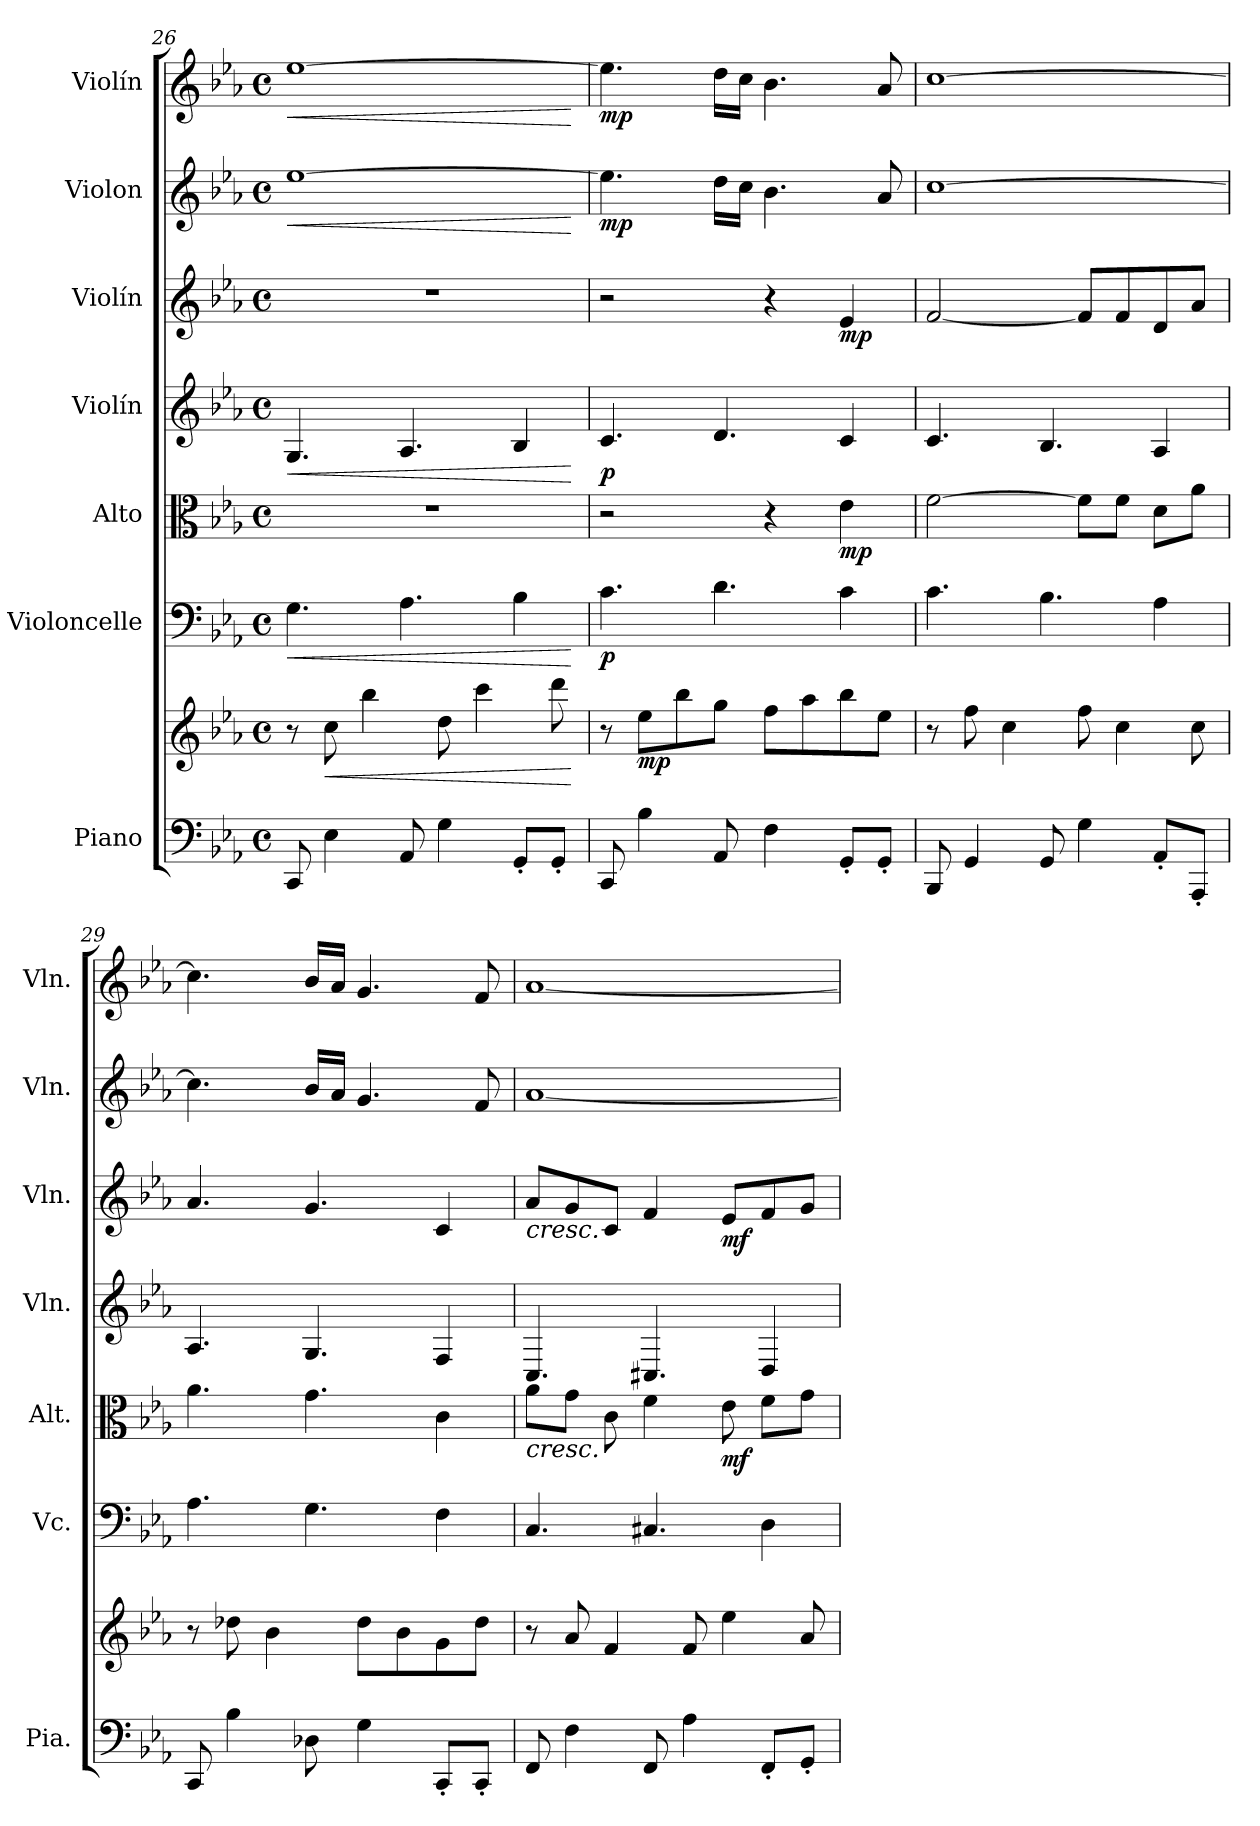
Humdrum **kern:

**kern	**kern	**dynam	**kern	**dynam	**kern	**dynam	**kern	**dynam	**kern	**dynam	**kern	**dynam	**kern	**dynam
*part7	*part7	*part7	*part6	*part6	*part5	*part5	*part4	*part4	*part3	*part3	*part2	*part2	*part1	*part1
*staff8	*staff7	*staff7/8	*staff6	*staff6	*staff5	*staff5	*staff4	*staff4	*staff3	*staff3	*staff2	*staff2	*staff1	*staff1
*I"Piano	*	*	*I"Violoncelle	*	*I"Alto	*	*I"Violín	*	*I"Violín	*	*I"Violon	*	*I"Violín	*
*I'Pia.	*	*	*I'Vc.	*	*I'Alt.	*	*I'Vln.	*	*I'Vln.	*	*I'Vln.	*	*I'Vln.	*
!!LO:LB:g=z
*clefF4	*clefG2	*	*clefF4	*	*clefC3	*	*clefG2	*	*clefG2	*	*clefG2	*	*clefG2	*
*k[b-e-a-]	*k[b-e-a-]	*	*k[b-e-a-]	*	*k[b-e-a-]	*	*k[b-e-a-]	*	*k[b-e-a-]	*	*k[b-e-a-]	*	*k[b-e-a-]	*
*M4/4	*M4/4	*	*M4/4	*	*M4/4	*	*M4/4	*	*M4/4	*	*M4/4	*	*M4/4	*
*met(c)	*met(c)	*	*met(c)	*	*met(c)	*	*met(c)	*	*met(c)	*	*met(c)	*	*met(c)	*
=26	=26	=26	=26	=26	=26	=26	=26	=26	=26	=26	=26	=26	=26	=26
!	!	!	!	!LO:HP:b	!	!	!	!LO:HP:b	!	!	!	!LO:HP:b	!	!LO:HP:b
8CC/	8r	.	4.G\	<	1r	.	4.G/	<	1r	.	[1ee-	<	[1ee-	<
!	!	!LO:HP:b	!	!	!	!	!	!	!	!	!	!	!	!
4E-\	8cc\	<	.	.	.	.	.	.	.	.	.	.	.	.
.	4bb-\	.	.	.	.	.	.	.	.	.	.	.	.	.
8AA-/	.	.	4.A-\	.	.	.	4.A-/	.	.	.	.	.	.	.
4G\	8dd\	.	.	.	.	.	.	.	.	.	.	.	.	.
.	4ccc\	.	.	.	.	.	.	.	.	.	.	.	.	.
8GG'/L	.	.	4B-\	.	.	.	4B-/	.	.	.	.	.	.	.
8GG'/J	8ddd\	.	.	.	.	.	.	.	.	.	.	.	.	.
.	.	[	.	[	.	.	.	[	.	.	.	[	.	[
=27	=27	=27	=27	=27	=27	=27	=27	=27	=27	=27	=27	=27	=27	=27
!	!	!	!	!LO:DY:b	!	!	!	!LO:DY:b	!	!	!	!LO:DY:b	!	!LO:DY:b
8CC/	8r	.	4.c\	p	2r	.	4.c/	p	2r	.	4.ee-\]	mp	4.ee-\]	mp
!	!	!LO:DY:b	!	!	!	!	!	!	!	!	!	!	!	!
4B-\	8ee-\L	mp	.	.	.	.	.	.	.	.	.	.	.	.
.	8bb-\	.	.	.	.	.	.	.	.	.	.	.	.	.
8AA-/	8gg\J	.	4.d\	.	.	.	4.d/	.	.	.	16dd\LL	.	16dd\LL	.
.	.	.	.	.	.	.	.	.	.	.	16cc\JJ	.	16cc\JJ	.
4F\	8ff\L	.	.	.	4r	.	.	.	4r	.	4.b-\	.	4.b-\	.
.	8aa-\	.	.	.	.	.	.	.	.	.	.	.	.	.
!	!	!	!	!	!	!LO:DY:b	!	!	!	!LO:DY:b	!	!	!	!
8GG'/L	8bb-\	.	4c\	.	4e-\	mp	4c/	.	4e-/	mp	.	.	.	.
8GG'/J	8ee-\J	.	.	.	.	.	.	.	.	.	8a-/	.	8a-/	.
=28	=28	=28	=28	=28	=28	=28	=28	=28	=28	=28	=28	=28	=28	=28
8BBB-/	8r	.	4.c\	.	[2f\	.	4.c/	.	[2f/	.	[1cc	.	[1cc	.
4GG/	8ff\	.	.	.	.	.	.	.	.	.	.	.	.	.
.	4cc\	.	.	.	.	.	.	.	.	.	.	.	.	.
8GG/	.	.	4.B-\	.	.	.	4.B-/	.	.	.	.	.	.	.
4G\	8ff\	.	.	.	8f\L]	.	.	.	8f/L]	.	.	.	.	.
.	4cc\	.	.	.	8f\J	.	.	.	8f/	.	.	.	.	.
8AA-'/L	.	.	4A-\	.	8d\L	.	4A-/	.	8d/	.	.	.	.	.
8AAA-'/J	8cc\	.	.	.	8a-\J	.	.	.	8a-/J	.	.	.	.	.
=29	=29	=29	=29	=29	=29	=29	=29	=29	=29	=29	=29	=29	=29	=29
8CC/	8r	.	4.A-\	.	4.a-\	.	4.A-/	.	4.a-/	.	4.cc\]	.	4.cc\]	.
4B-\	8dd-X\	.	.	.	.	.	.	.	.	.	.	.	.	.
.	4b-\	.	.	.	.	.	.	.	.	.	.	.	.	.
8D-X\	.	.	4.G\	.	4.g\	.	4.G/	.	4.g/	.	16b-/LL	.	16b-/LL	.
.	.	.	.	.	.	.	.	.	.	.	16a-/JJ	.	16a-/JJ	.
4G\	8dd-\L	.	.	.	.	.	.	.	.	.	4.g/	.	4.g/	.
.	8b-\	.	.	.	.	.	.	.	.	.	.	.	.	.
8CC'/L	8g\	.	4F\	.	4c\	.	4F/	.	4c/	.	.	.	.	.
8CC'/J	8dd-\J	.	.	.	.	.	.	.	.	.	8f/	.	8f/	.
!!LO:PB:g=z
=30	=30	=30	=30	=30	=30	=30	=30	=30	=30	=30	=30	=30	=30	=30
!	!	!	!	!	!	!LO:HP:b	!	!	!	!LO:HP:b	!	!	!	!
8FF/	8r	.	4.C/	.	8a-\L	<	4.C/	.	8a-/L	<	[1a-	.	[1a-	.
4F\	8a-/	.	.	.	8g\J	.	.	.	8g/	.	.	.	.	.
.	4f/	.	.	.	8c\	.	.	.	8c/J	.	.	.	.	.
8FF/	.	.	4.C#X/	.	4f\	.	4.C#X/	.	4f/	.	.	.	.	.
4A-\	8f/	.	.	.	.	.	.	.	.	.	.	.	.	.
!	!	!	!	!	!	!LO:DY:b	!	!	!	!LO:DY:b	!	!	!	!
.	4ee-\	.	.	.	8e-\	mf	.	.	8e-/L	mf	.	.	.	.
8FF'/L	.	.	4D\	.	8f\L	.	4D/	.	8f/	.	.	.	.	.
8GG'/J	8a-/	.	.	.	8g\J	.	.	.	8g/J	.	.	.	.	.
.	.	.	.	.	.	[	.	.	.	[	.	.	.	.
=	=	=	=	=	=	=	=	=	=	=	=	=	=	=
*-	*-	*-	*-	*-	*-	*-	*-	*-	*-	*-	*-	*-	*-	*-
